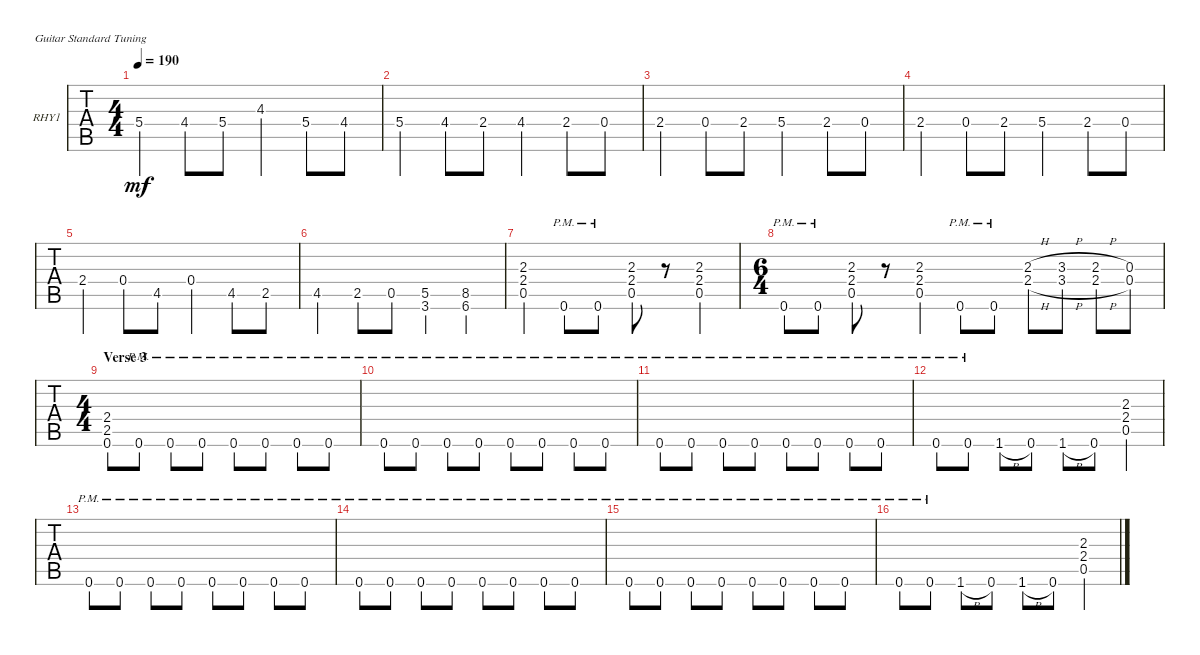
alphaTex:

\defaultSystemsLayout 4
\bracketExtendMode groupsimilarinstruments
\firstSystemTrackNameOrientation horizontal
\otherSystemsTrackNameOrientation horizontal
\track ("Rhythm Guitar 1" "RHY1") {instrument overdrivenguitar}
\staff {tabs}
\tuning (E4 B3 G3 D3 A2 E2)
\ts (4 4)
\tempo 190
\clef g2
\ks c
5.4.4{dy mf} 4.4.8 5.4.8 4.3.4 5.4.8 4.4.8 |
5.4.4 4.4.8 2.4.8 4.4.4 2.4.8 0.4.8 |
2.4.4 0.4.8 2.4.8 5.4.4 2.4.8 0.4.8 |
2.4.4 0.4.8 2.4.8 5.4.4 2.4.8 0.4.8 |
2.4.4 0.4.8 4.5.8 0.4.4 4.5.8 2.5.8 |
4.5.4 2.5.8 0.5.8 (3.6 5.5).4 (6.6 8.5).4 |
(0.5 2.4 2.3).4 0.6{pm}.8 0.6{pm}.8 (0.5 2.4 2.3).8 r.8 (0.5 2.4 2.3).4 |
\ts (6 4)
0.6{pm}.8 0.6{pm}.8 (0.5 2.4 2.3).8 r.8 (0.5 2.4 2.3).4 0.6{pm}.8 0.6{pm}.8 (2.4{h} 2.3{h}).8 (3.4{h} 3.3{h}).8 (2.4{h} 2.3{h}).8 (0.3 0.4).8 |
\ts (4 4)
\section ("" "Verse 3")
(0.6 2.5 2.4).8 0.6{pm}.8 0.6{pm}.8 0.6{pm}.8 0.6{pm}.8 0.6{pm}.8 0.6{pm}.8 0.6{pm}.8 |
0.6{pm}.8 0.6{pm}.8 0.6{pm}.8 0.6{pm}.8 0.6{pm}.8 0.6{pm}.8 0.6{pm}.8 0.6{pm}.8 |
0.6{pm}.8 0.6{pm}.8 0.6{pm}.8 0.6{pm}.8 0.6{pm}.8 0.6{pm}.8 0.6{pm}.8 0.6{pm}.8 |
0.6{pm}.8 0.6{pm}.8 1.6{h}.8 0.6.8 1.6{h}.8 0.6.8 (0.5 2.4 2.3).4 |
0.6{pm}.8 0.6{pm}.8 0.6{pm}.8 0.6{pm}.8 0.6{pm}.8 0.6{pm}.8 0.6{pm}.8 0.6{pm}.8 |
0.6{pm}.8 0.6{pm}.8 0.6{pm}.8 0.6{pm}.8 0.6{pm}.8 0.6{pm}.8 0.6{pm}.8 0.6{pm}.8 |
0.6{pm}.8 0.6{pm}.8 0.6{pm}.8 0.6{pm}.8 0.6{pm}.8 0.6{pm}.8 0.6{pm}.8 0.6{pm}.8 |
0.6{pm}.8 0.6{pm}.8 1.6{h}.8 0.6.8 1.6{h}.8 0.6.8 (0.5 2.4 2.3).4
